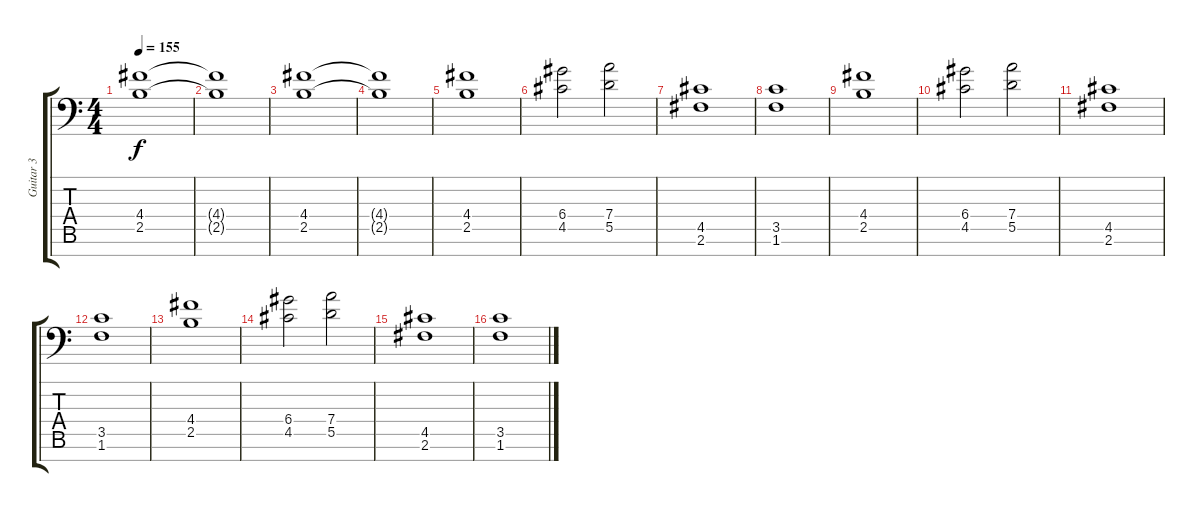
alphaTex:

\track ("Guitar 3" "Guitar 3") {instrument distortionguitar}
\staff {score tabs}
\tuning (E4 B3 G3 D3 A2 E2 C-1) {hide}
\ts (4 4)
\tempo 155
\clef f4
\ks c
(4.4 2.5).1{dy f} |
(4.4{t} 2.5{t}).1 |
(4.4 2.5).1 |
(4.4{t} 2.5{t}).1 |
(4.4 2.5).1 |
(6.4 4.5).2 (7.4 5.5).2 |
(4.5 2.6).1 |
(3.5 1.6).1 |
(4.4 2.5).1 |
(6.4 4.5).2 (7.4 5.5).2 |
(4.5 2.6).1 |
(3.5 1.6).1 |
(4.4 2.5).1 |
(6.4 4.5).2 (7.4 5.5).2 |
(4.5 2.6).1 |
(3.5 1.6).1
